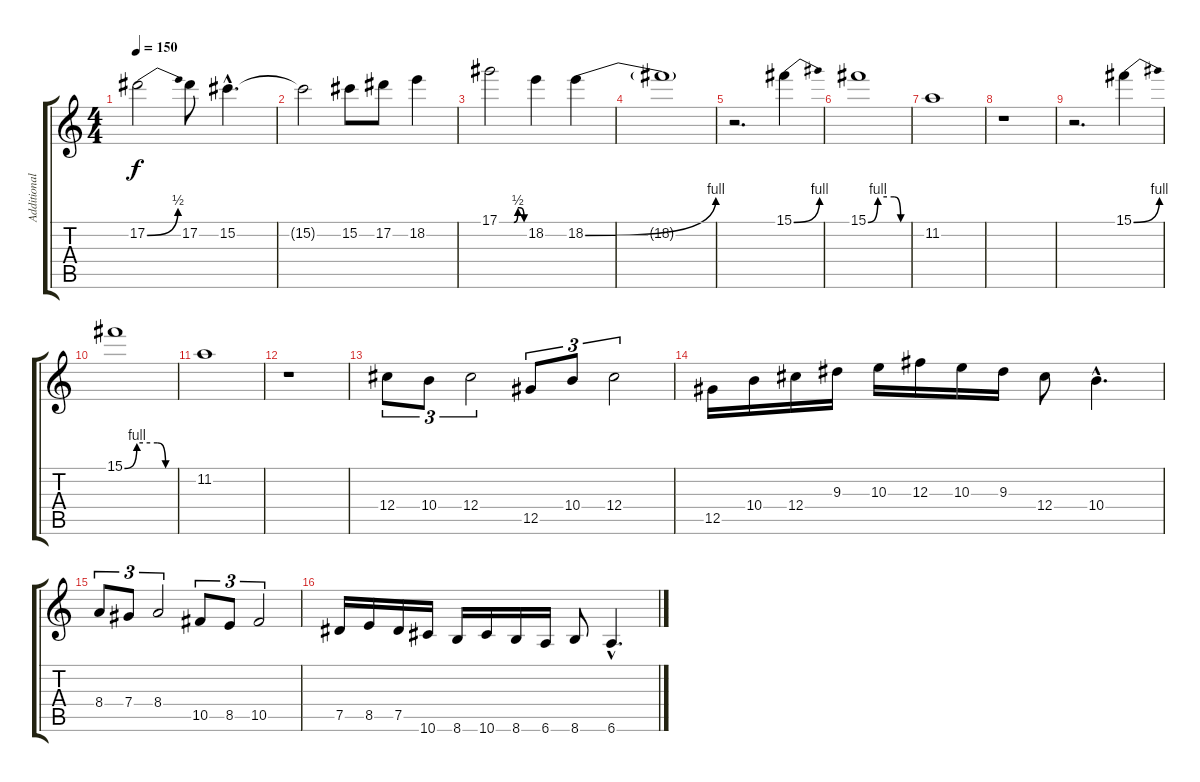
\track ("Additional Guitars" "Additional") {instrument distortionguitar}
\staff {score tabs}
\tuning (Eb4 Bb3 Gb3 Db3 Ab2 Eb2) {hide}
\ts (4 4)
\tempo 150
\clef g2
\ks c
17.2{be (bend 0 0 60 2)}.2{dy f} 17.2.8 15.2{hac}.4{d} |
15.2{t}.2 15.2.8 17.2.8 18.2.4 |
17.1{be (custom 0 0 35 0 45 2 50 2 60 0)}.2 18.2.4 18.2{be (bend 0 0 60 4)}.4 |
18.2{t}.1 |
r.2{d} 15.1{be (bend 0 0 60 4)}.4 |
15.1{be (custom 0 0 15 4 40 4 50 0 60 0)}.1 |
11.2.1 |
r.1 |
r.2{d} 15.1{be (bend 0 0 60 4)}.4 |
15.1{be (custom 0 0 15 4 40 4 50 0 60 0)}.1 |
11.2.1 |
r.1 |
12.4.8{tu (3 2)} 10.4.8{tu (3 2)} 12.4.2{tu (3 2)} 12.5.8{tu (3 2)} 10.4.8{tu (3 2)} 12.4.2{tu (3 2)} |
12.5.16 10.4.16 12.4.16 9.3.16 10.3.16 12.3.16 10.3.16 9.3.16 12.4.8 10.4{hac}.4{d} |
8.4.8{tu (3 2)} 7.4.8{tu (3 2)} 8.4.2{tu (3 2)} 10.5.8{tu (3 2)} 8.5.8{tu (3 2)} 10.5.2{tu (3 2)} |
7.5.16 8.5.16 7.5.16 10.6.16 8.6.16 10.6.16 8.6.16 6.6.16 8.6.8 6.6{hac}.4{d}
